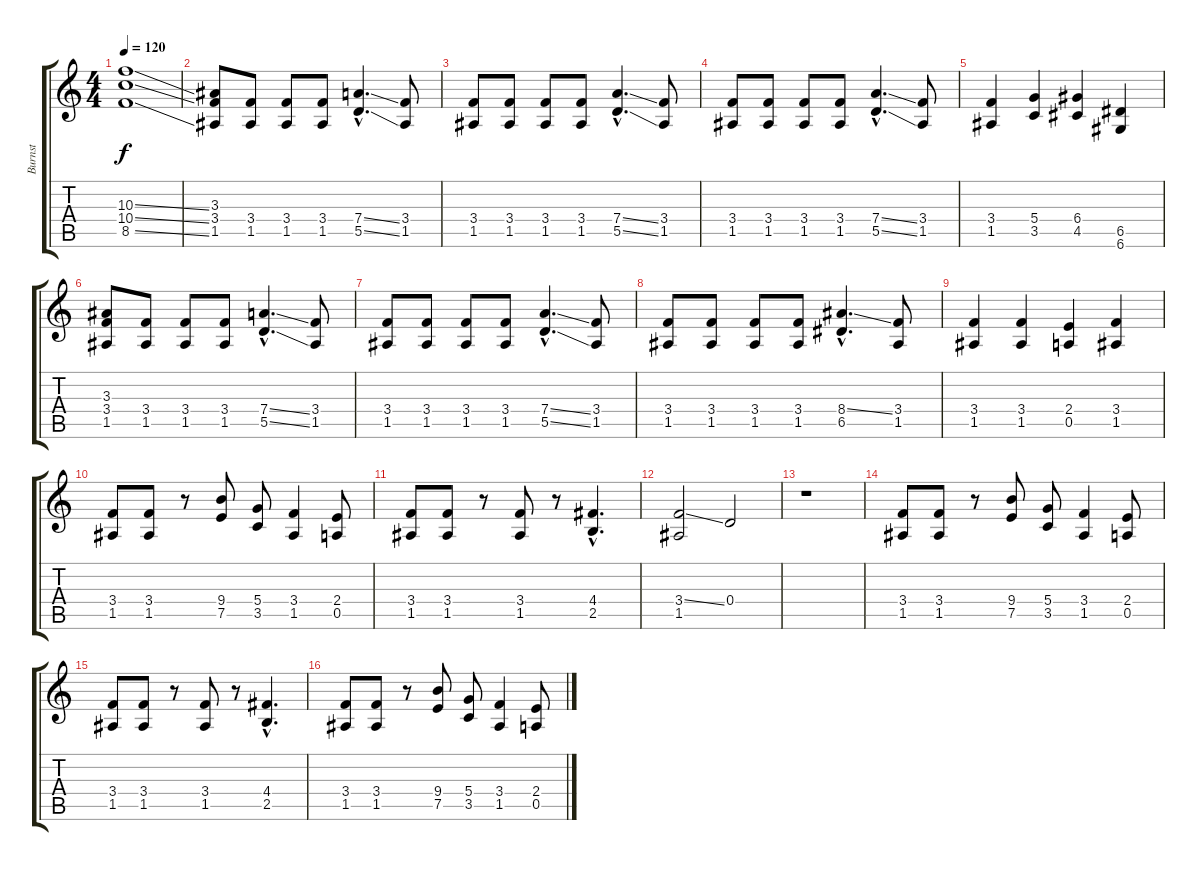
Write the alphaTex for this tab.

\track ("Burnst" "Burnst") {instrument distortionguitar}
\staff {score tabs}
\tuning (E4 B3 G3 D3 A2 D2) {hide}
\ts (4 4)
\tempo 120
\clef g2
\ks c
(10.3{ss} 10.4{ss} 8.5{ss}).1{dy f instrument distortionguitar} |
(3.3 3.4 1.5).8 (3.4 1.5).8 (3.4 1.5).8 (3.4 1.5).8 (7.4{ss hac} 5.5{ss hac}).4{d} (3.4 1.5).8 |
(3.4 1.5).8 (3.4 1.5).8 (3.4 1.5).8 (3.4 1.5).8 (7.4{ss hac} 5.5{ss hac}).4{d} (3.4 1.5).8 |
(3.4 1.5).8 (3.4 1.5).8 (3.4 1.5).8 (3.4 1.5).8 (7.4{ss hac} 5.5{ss hac}).4{d} (3.4 1.5).8 |
(3.4 1.5).4 (5.4 3.5).4 (6.4 4.5).4 (6.5 6.6).4 |
(3.3 3.4 1.5).8 (3.4 1.5).8 (3.4 1.5).8 (3.4 1.5).8 (7.4{ss hac} 5.5{ss hac}).4{d} (3.4 1.5).8 |
(3.4 1.5).8 (3.4 1.5).8 (3.4 1.5).8 (3.4 1.5).8 (7.4{ss hac} 5.5{ss hac}).4{d} (3.4 1.5).8 |
(3.4 1.5).8 (3.4 1.5).8 (3.4 1.5).8 (3.4 1.5).8 (8.4{ss hac} 6.5{hac}).4{d} (3.4 1.5).8 |
(3.4 1.5).4 (3.4 1.5).4 (2.4 0.5).4 (3.4 1.5).4 |
(3.4 1.5).8 (3.4 1.5).8 r.8 (9.4 7.5).8 (5.4 3.5).8 (3.4 1.5).4 (2.4 0.5).8 |
(3.4 1.5).8 (3.4 1.5).8 r.8 (3.4 1.5).8 r.8 (4.4{hac} 2.5{hac}).4{d} |
(3.4{ss} 1.5).2 0.4.2 |
r.1 |
(3.4 1.5).8 (3.4 1.5).8 r.8 (9.4 7.5).8 (5.4 3.5).8 (3.4 1.5).4 (2.4 0.5).8 |
(3.4 1.5).8 (3.4 1.5).8 r.8 (3.4 1.5).8 r.8 (4.4{hac} 2.5{hac}).4{d} |
(3.4 1.5).8 (3.4 1.5).8 r.8 (9.4 7.5).8 (5.4 3.5).8 (3.4 1.5).4 (2.4 0.5).8
